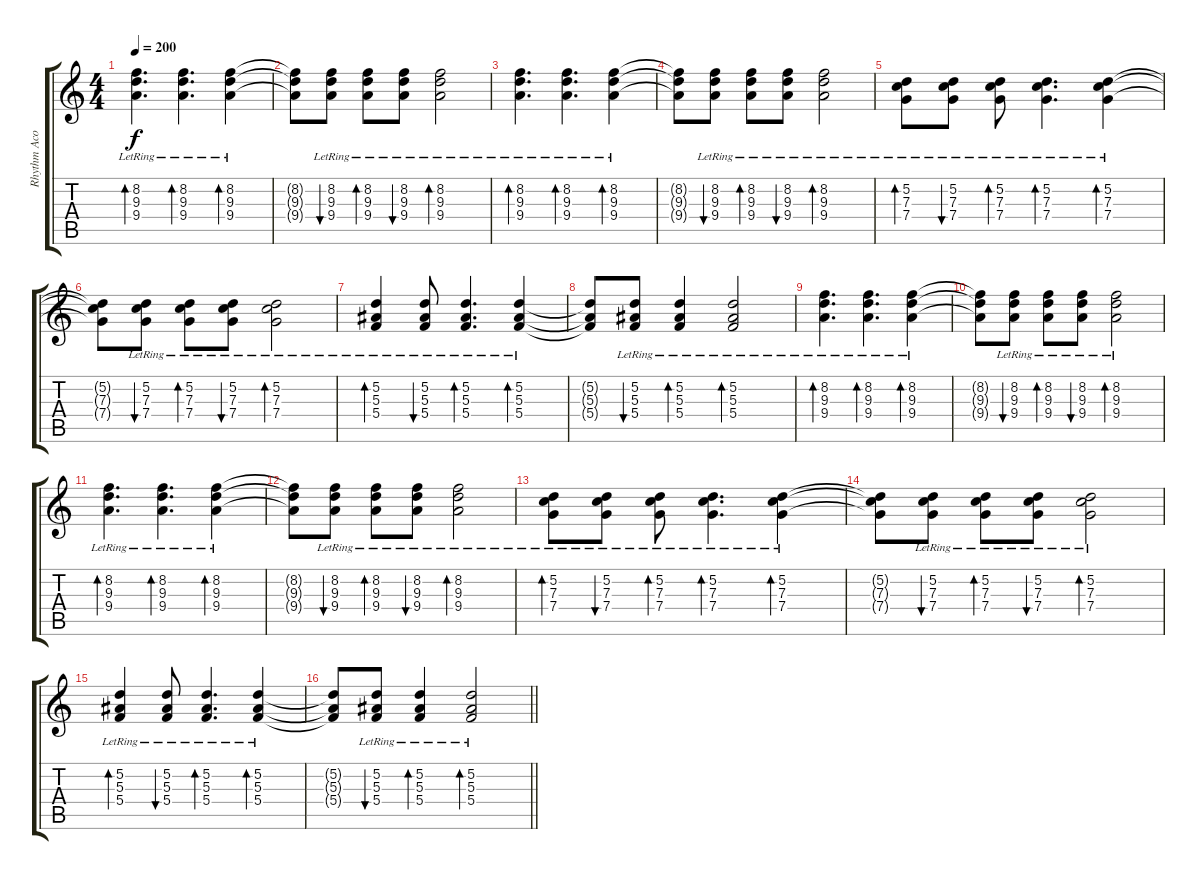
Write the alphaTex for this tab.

\track ("Rhythm Acoustic 2" "Rhythm Aco") {instrument acousticguitarsteel}
\staff {score tabs}
\tuning (D4 A3 F3 C3 G2 D2) {hide}
\ts (4 4)
\tempo 200
\clef g2
\ks c
(8.2{lr} 9.3{lr} 9.4{lr}).4{d bd 60 dy f} (8.2{lr} 9.3{lr} 9.4{lr}).4{d bd 60} (8.2{lr} 9.3{lr} 9.4{lr}).4{bd 60} |
(8.2{t} 9.3{t} 9.4{t}).8 (8.2{lr} 9.3{lr} 9.4{lr}).8{bu 60} (8.2{lr} 9.3{lr} 9.4{lr}).8{bd 60} (8.2{lr} 9.3{lr} 9.4{lr}).8{bu 60} (8.2{lr} 9.3{lr} 9.4{lr}).2{bd 60} |
(8.2{lr} 9.3{lr} 9.4{lr}).4{d bd 60} (8.2{lr} 9.3{lr} 9.4{lr}).4{d bd 60} (8.2{lr} 9.3{lr} 9.4{lr}).4{bd 60} |
(8.2{t} 9.3{t} 9.4{t}).8 (8.2{lr} 9.3{lr} 9.4{lr}).8{bu 60} (8.2{lr} 9.3{lr} 9.4{lr}).8{bd 60} (8.2{lr} 9.3{lr} 9.4{lr}).8{bu 60} (8.2{lr} 9.3{lr} 9.4{lr}).2{bd 60} |
(5.2{lr} 7.3{lr} 7.4{lr}).8{bd 60} (5.2{lr} 7.3{lr} 7.4{lr}).8{bu 60} (5.2{lr} 7.3{lr} 7.4{lr}).8{bd 60} (5.2{lr} 7.3{lr} 7.4{lr}).4{d bd 60} (5.2{lr} 7.3{lr} 7.4{lr}).4{bd 60} |
(5.2{t} 7.3{t} 7.4{t}).8 (5.2{lr} 7.3{lr} 7.4{lr}).8{bu 60} (5.2{lr} 7.3{lr} 7.4{lr}).8{bd 60} (5.2{lr} 7.3{lr} 7.4{lr}).8{bu 60} (5.2{lr} 7.3{lr} 7.4{lr}).2{bd 60} |
(5.2{lr} 5.3{lr} 5.4{lr}).4{bd 60} (5.2{lr} 5.3{lr} 5.4{lr}).8{bu 60} (5.2{lr} 5.3{lr} 5.4{lr}).4{d bd 60} (5.2{lr} 5.3{lr} 5.4{lr}).4{bd 60} |
(5.2{t} 5.3{t} 5.4{t}).8 (5.2{lr} 5.3{lr} 5.4{lr}).8{bu 60} (5.2{lr} 5.3{lr} 5.4{lr}).4{bd 60} (5.2{lr} 5.3{lr} 5.4{lr}).2{bd 60} |
(8.2{lr} 9.3{lr} 9.4{lr}).4{d bd 60} (8.2{lr} 9.3{lr} 9.4{lr}).4{d bd 60} (8.2{lr} 9.3{lr} 9.4{lr}).4{bd 60} |
(8.2{t} 9.3{t} 9.4{t}).8 (8.2{lr} 9.3{lr} 9.4{lr}).8{bu 60} (8.2{lr} 9.3{lr} 9.4{lr}).8{bd 60} (8.2{lr} 9.3{lr} 9.4{lr}).8{bu 60} (8.2{lr} 9.3{lr} 9.4{lr}).2{bd 60} |
(8.2{lr} 9.3{lr} 9.4{lr}).4{d bd 60} (8.2{lr} 9.3{lr} 9.4{lr}).4{d bd 60} (8.2{lr} 9.3{lr} 9.4{lr}).4{bd 60} |
(8.2{t} 9.3{t} 9.4{t}).8 (8.2{lr} 9.3{lr} 9.4{lr}).8{bu 60} (8.2{lr} 9.3{lr} 9.4{lr}).8{bd 60} (8.2{lr} 9.3{lr} 9.4{lr}).8{bu 60} (8.2{lr} 9.3{lr} 9.4{lr}).2{bd 60} |
(5.2{lr} 7.3{lr} 7.4{lr}).8{bd 60} (5.2{lr} 7.3{lr} 7.4{lr}).8{bu 60} (5.2{lr} 7.3{lr} 7.4{lr}).8{bd 60} (5.2{lr} 7.3{lr} 7.4{lr}).4{d bd 60} (5.2{lr} 7.3{lr} 7.4{lr}).4{bd 60} |
(5.2{t} 7.3{t} 7.4{t}).8 (5.2{lr} 7.3{lr} 7.4{lr}).8{bu 60} (5.2{lr} 7.3{lr} 7.4{lr}).8{bd 60} (5.2{lr} 7.3{lr} 7.4{lr}).8{bu 60} (5.2{lr} 7.3{lr} 7.4{lr}).2{bd 60} |
(5.2{lr} 5.3{lr} 5.4{lr}).4{bd 60} (5.2{lr} 5.3{lr} 5.4{lr}).8{bu 60} (5.2{lr} 5.3{lr} 5.4{lr}).4{d bd 60} (5.2{lr} 5.3{lr} 5.4{lr}).4{bd 60} |
\barLineRight lightlight
(5.2{t} 5.3{t} 5.4{t}).8 (5.2{lr} 5.3{lr} 5.4{lr}).8{bu 60} (5.2{lr} 5.3{lr} 5.4{lr}).4{bd 60} (5.2{lr} 5.3{lr} 5.4{lr}).2{bd 60}
